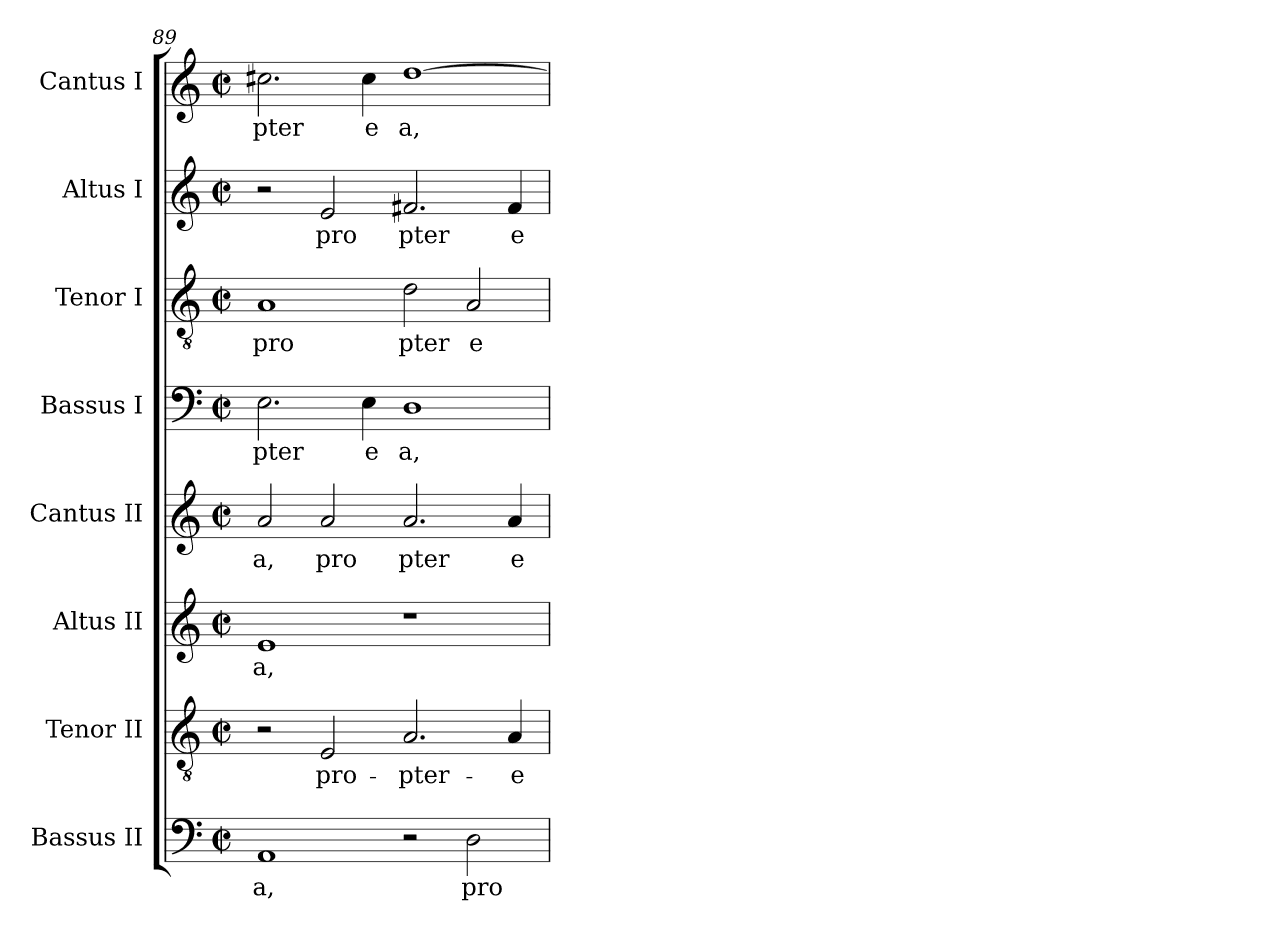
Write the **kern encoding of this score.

**kern	**text	**kern	**text	**kern	**text	**kern	**text	**kern	**text	**kern	**text	**kern	**text	**kern	**text
*part8	*part8	*part7	*part7	*part6	*part6	*part5	*part5	*part4	*part4	*part3	*part3	*part2	*part2	*part1	*part1
*staff8	*staff8	*staff7	*staff7	*staff6	*staff6	*staff5	*staff5	*staff4	*staff4	*staff3	*staff3	*staff2	*staff2	*staff1	*staff1
*I"Bassus II	*	*I"Tenor II	*	*I"Altus II	*	*I"Cantus II	*	*I"Bassus I	*	*I"Tenor I	*	*I"Altus I	*	*I"Cantus I	*
*clefF4	*	*clefGv2	*	*clefG2	*	*clefG2	*	*clefF4	*	*clefGv2	*	*clefG2	*	*clefG2	*
*M2/2	*	*M2/2	*	*M2/2	*	*M2/2	*	*M2/2	*	*M2/2	*	*M2/2	*	*M2/2	*
*met(c|)	*	*met(c|)	*	*met(c|)	*	*met(c|)	*	*met(c|)	*	*met(c|)	*	*met(c|)	*	*met(c|)	*
=89	=89	=89	=89	=89	=89	=89	=89	=89	=89	=89	=89	=89	=89	=89	=89
!	!LO:LY:b:cj	!	!	!	!LO:LY:b:cj	!	!LO:LY:b:cj	!	!LO:LY:b:cj	!	!LO:LY:b:cj	!	!	!	!LO:LY:b:cj
1AA	-a,	2r	.	1e	a,	2a/	a,	2.E\	pter	1A	pro	2r	.	2.cc#X\	pter
!	!	!	!LO:LY:b:cj	!	!	!	!LO:LY:b:cj	!	!	!	!	!	!LO:LY:b:cj	!	!
.	.	2E/	pro-	.	.	2a/	pro	.	.	.	.	2e/	pro	.	.
!	!	!	!	!	!	!	!	!	!LO:LY:b:cj	!	!	!	!	!	!LO:LY:b:cj
.	.	.	.	.	.	.	.	4E\	e	.	.	.	.	4cc#\	e
!	!	!	!LO:LY:b:cj	!	!	!	!LO:LY:b:cj	!	!LO:LY:b:cj	!	!LO:LY:b:cj	!	!LO:LY:b:cj	!	!LO:LY:b:cj
2r	.	2.A/	-pter-	1r	.	2.a/	pter	1D	a,	2d\	pter	2.f#X/	pter	[>1dd	a,
!	!LO:LY:b:cj	!	!	!	!	!	!	!	!	!	!LO:LY:b:cj	!	!	!	!
2D\	pro-	.	.	.	.	.	.	.	.	2A/	e	.	.	.	.
!	!	!	!LO:LY:b:cj	!	!	!	!LO:LY:b:cj	!	!	!	!	!	!LO:LY:b:cj	!	!
.	.	4A/	-e-	.	.	4a/	e	.	.	.	.	4f#/	e	.	.
=	=	=	=	=	=	=	=	=	=	=	=	=	=	=	=
*-	*-	*-	*-	*-	*-	*-	*-	*-	*-	*-	*-	*-	*-	*-	*-
